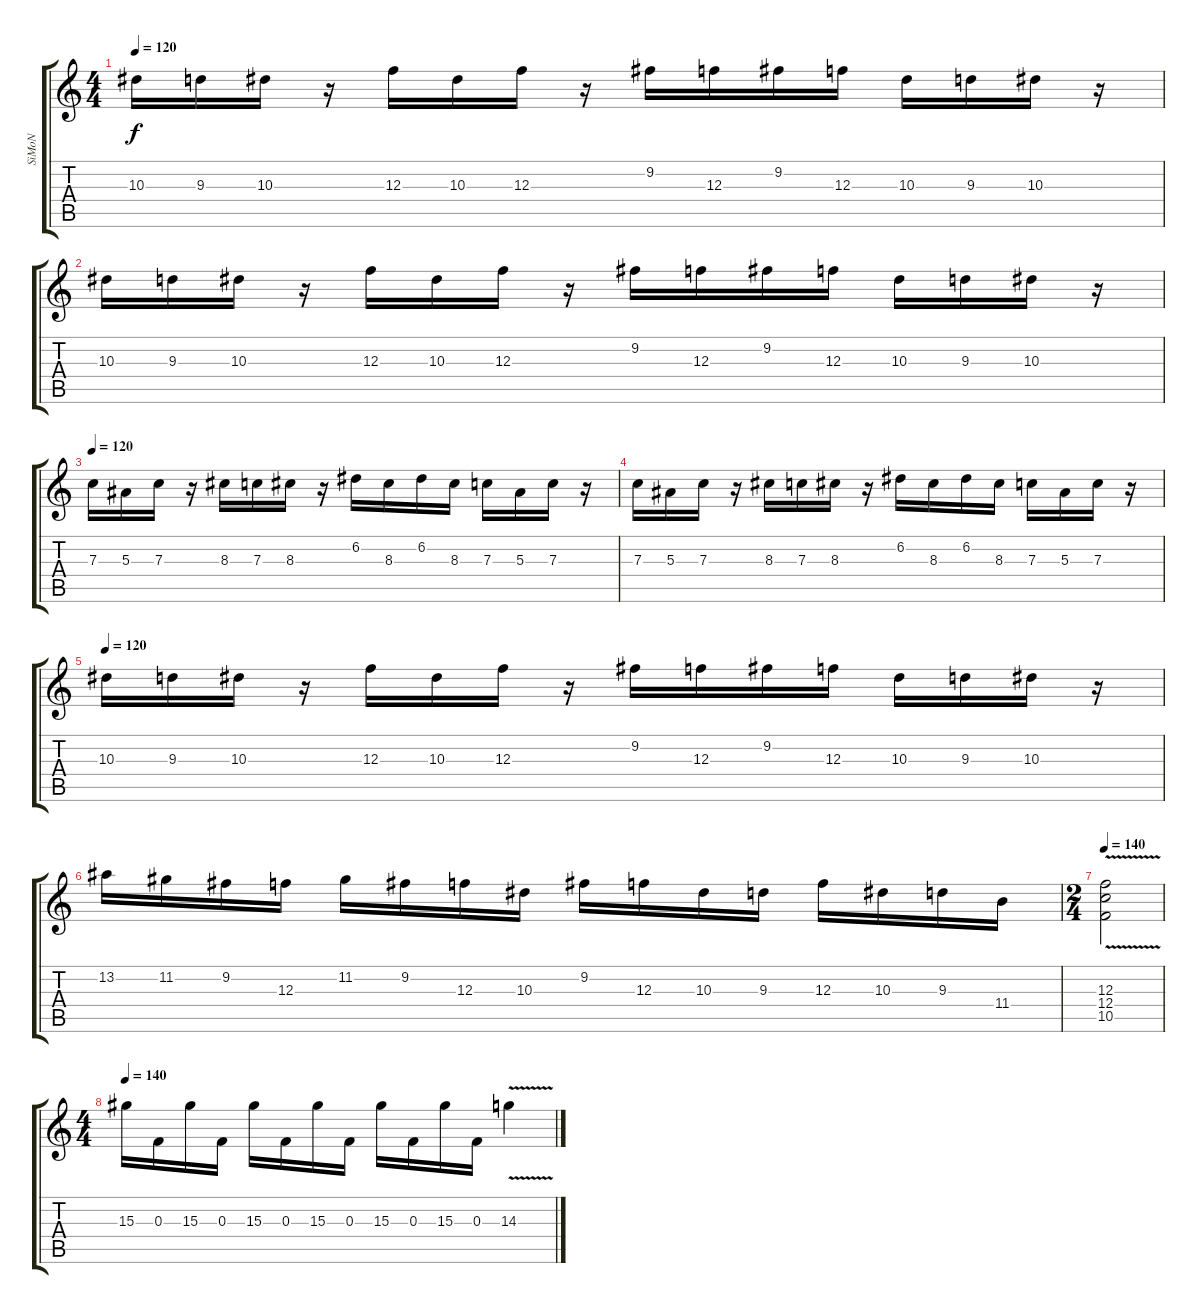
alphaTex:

\track ("SiMoN" "SiMoN") {instrument distortionguitar}
\staff {score tabs}
\tuning (D4 A3 F3 C3 G2 C2) {hide}
\ts (4 4)
\tempo 120
\clef g2
\ks c
10.3.16{dy f} 9.3.16 10.3.16 r.16 12.3.16 10.3.16 12.3.16 r.16 9.2.16 12.3.16 9.2.16 12.3.16 10.3.16 9.3.16 10.3.16 r.16 |
10.3.16 9.3.16 10.3.16 r.16 12.3.16 10.3.16 12.3.16 r.16 9.2.16 12.3.16 9.2.16 12.3.16 10.3.16 9.3.16 10.3.16 r.16 |
\tempo 120
7.3.16 5.3.16 7.3.16 r.16 8.3.16 7.3.16 8.3.16 r.16 6.2.16 8.3.16 6.2.16 8.3.16 7.3.16 5.3.16 7.3.16 r.16 |
7.3.16 5.3.16 7.3.16 r.16 8.3.16 7.3.16 8.3.16 r.16 6.2.16 8.3.16 6.2.16 8.3.16 7.3.16 5.3.16 7.3.16 r.16 |
\tempo 120
10.3.16 9.3.16 10.3.16 r.16 12.3.16 10.3.16 12.3.16 r.16 9.2.16 12.3.16 9.2.16 12.3.16 10.3.16 9.3.16 10.3.16 r.16 |
13.2.16 11.2.16 9.2.16 12.3.16 11.2.16 9.2.16 12.3.16 10.3.16 9.2.16 12.3.16 10.3.16 9.3.16 12.3.16 10.3.16 9.3.16 11.4.16 |
\ts (2 4)
\tempo 140
(12.3{v} 12.4 10.5).2 |
\ts (4 4)
\tempo 140
15.3.16 0.3.16 15.3.16 0.3.16 15.3.16 0.3.16 15.3.16 0.3.16 15.3.16 0.3.16 15.3.16 0.3.16 14.3{v}.4
